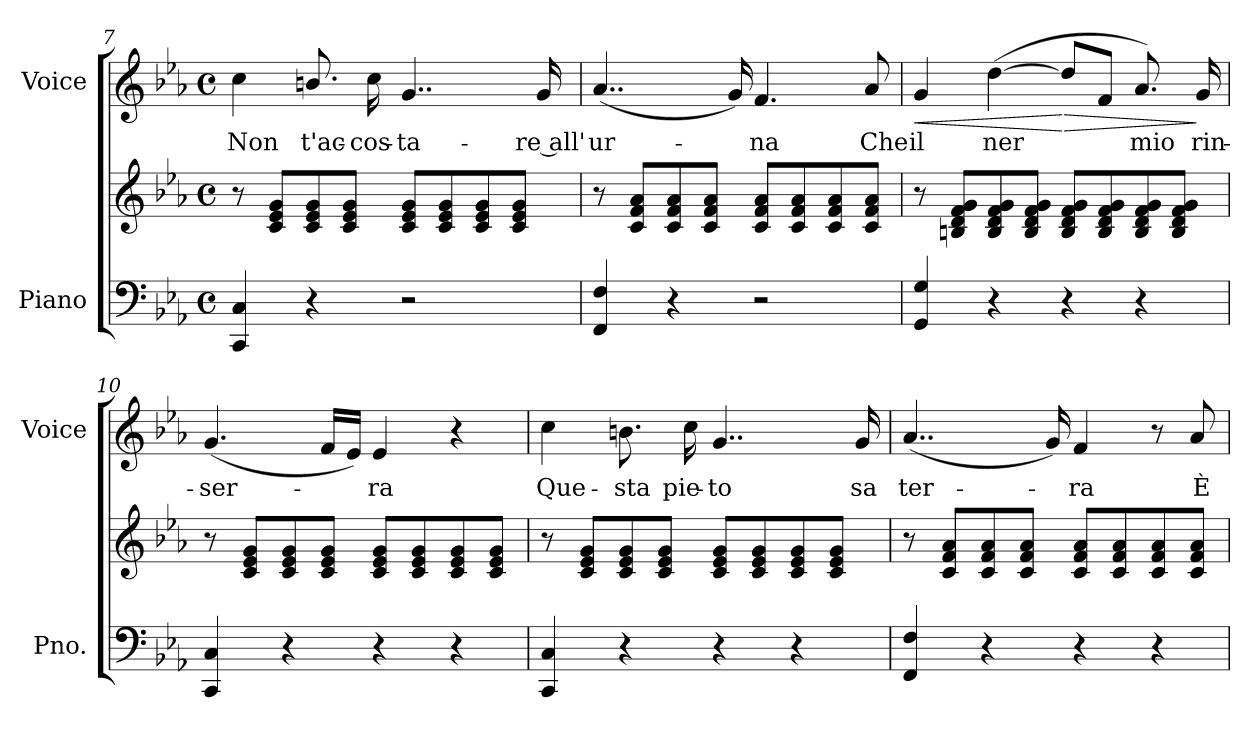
**kern	**kern	**kern	**text	**dynam
*part2	*part2	*part1	*part1	*part1
*staff3	*staff2	*staff1	*staff1	*staff1
*I"Piano	*	*I"Voice	*	*
*I'Pno.	*	*I'Voice	*	*
*clefF4	*clefG2	*clefG2	*	*
*k[b-e-a-]	*k[b-e-a-]	*k[b-e-a-]	*	*
*E-:	*E-:	*E-:	*	*
*M4/4	*M4/4	*M4/4	*	*
*met(c)	*met(c)	*met(c)	*	*
=7	=7	=7	=7	=7
!	!	!	!LO:LY:b:color=#000000	!
4CCi/ 4Ci	8r	4cci\	Non	.
.	8ci/ 8e-i 8giL	.	.	.
!	!	!	!LO:LY:b:color=#000000	!
4r	8ci/ 8e-i 8gi	8.bni/	t'ac-	.
.	8ci/ 8e-i 8giJ	.	.	.
!	!	!	!LO:LY:b:color=#000000	!
.	.	16cci\	-cos-	.
!	!	!	!LO:LY:b:color=#000000	!
2r	8ci/ 8e-i 8giL	4..gi/	-ta-	.
.	8ci/ 8e-i 8gi	.	.	.
.	8ci/ 8e-i 8gi	.	.	.
.	8ci/ 8e-i 8giJ	.	.	.
!	!	!	!LO:LY:b:color=#000000	!
.	.	16gi/	-re all'	.
=8	=8	=8	=8	=8
!	!	!	!LO:LY:b:color=#000000	!
4FFi/ 4Fi	8r	(4..a-i/	ur-	.
.	8ci/ 8fi 8a-iL	.	.	.
4r	8ci/ 8fi 8a-i	.	.	.
.	8ci/ 8fi 8a-iJ	.	.	.
.	.	16gi/)	.	.
!	!	!	!LO:LY:b:color=#000000	!
2r	8ci/ 8fi 8a-iL	4.fi/	-na	.
.	8ci/ 8fi 8a-i	.	.	.
.	8ci/ 8fi 8a-i	.	.	.
!	!	!	!LO:LY:b:color=#000000	!
.	8ci/ 8fi 8a-iJ	8a-i/	Che	.
!!LO:LB:g=z
=9	=9	=9	=9	=9
!	!	!	!LO:LY:b:color=#000000	!LO:HP:b
4GGi/ 4Gi	8r	4gi/	il	<
.	8Bni/ 8di 8fi 8giL	.	.	.
!	!	!	!LO:LY:b:color=#000000	!
4r	8Bi/ 8di 8fi 8gi	([4ddi\	ner	.
.	8Bi/ 8di 8fi 8giJ	.	.	.
!	!	!	!	!LO:HP:n=1:b
4r	8Bi/ 8di 8fi 8giL	8ddi/L]	.	[ >
.	8Bi/ 8di 8fi 8gi	8fi/J	.	.
!	!	!	!LO:LY:b:color=#000000	!
4r	8Bi/ 8di 8fi 8gi	8.a-i/)	mio	.
.	8Bi/ 8di 8fi 8giJ	.	.	.
!	!	!	!LO:LY:b:color=#000000	!
.	.	16gi/	rin-	]
=10	=10	=10	=10	=10
!	!	!	!LO:LY:b:color=#000000	!
4CCi/ 4Ci	8r	(4.gi/	-ser-	.
.	8ci/ 8e-i 8giL	.	.	.
4r	8ci/ 8e-i 8gi	.	.	.
.	8ci/ 8e-i 8giJ	16fi/LL	.	.
.	.	16e-i/JJ)	.	.
!	!	!	!LO:LY:b:color=#000000	!
4r	8ci/ 8e-i 8giL	4e-i/	-ra	.
.	8ci/ 8e-i 8gi	.	.	.
4r	8ci/ 8e-i 8gi	4r	.	.
.	8ci/ 8e-i 8giJ	.	.	.
=11	=11	=11	=11	=11
!	!	!	!LO:LY:b:color=#000000	!
4CCi/ 4Ci	8r	4cci\	Que-	.
.	8ci/ 8e-i 8giL	.	.	.
!	!	!	!LO:LY:b:color=#000000	!
4r	8ci/ 8e-i 8gi	8.bni\	-sta	.
.	8ci/ 8e-i 8giJ	.	.	.
!	!	!	!LO:LY:b:color=#000000	!
.	.	16cci\	pie-	.
!	!	!	!LO:LY:b:color=#000000	!
4r	8ci/ 8e-i 8giL	4..gi/	-to	.
.	8ci/ 8e-i 8gi	.	.	.
4r	8ci/ 8e-i 8gi	.	.	.
.	8ci/ 8e-i 8giJ	.	.	.
!	!	!	!LO:LY:b:color=#000000	!
.	.	16gi/	sa	.
!!LO:LB:g=z
=12	=12	=12	=12	=12
!	!	!	!LO:LY:b:color=#000000	!
4FFi/ 4Fi	8r	(4..a-i/	ter-	.
.	8ci/ 8fi 8a-iL	.	.	.
4r	8ci/ 8fi 8a-i	.	.	.
.	8ci/ 8fi 8a-iJ	.	.	.
.	.	16gi/)	.	.
!	!	!	!LO:LY:b:color=#000000	!
4r	8ci/ 8fi 8a-iL	4fi/	-ra	.
.	8ci/ 8fi 8a-i	.	.	.
4r	8ci/ 8fi 8a-i	8r	.	.
!	!	!	!LO:LY:b:color=#000000	!
.	8ci/ 8fi 8a-iJ	8a-i/	È	.
=	=	=	=	=
*-	*-	*-	*-	*-
